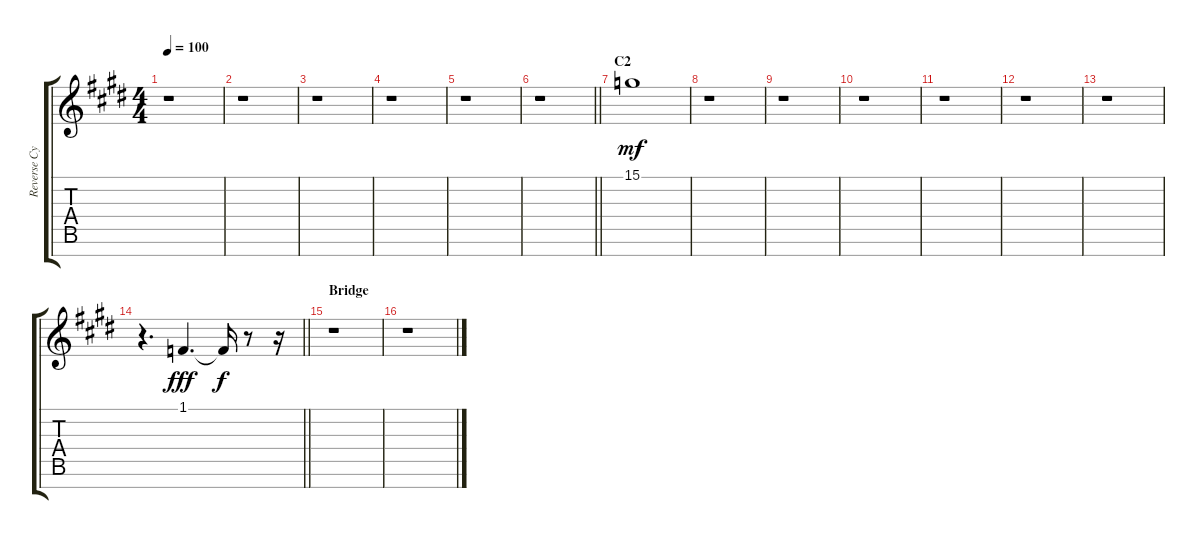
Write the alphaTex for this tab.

\track ("Reverse Cymbal" "Reverse Cy") {instrument applause}
\staff {score tabs}
\tuning (E4 B3 G3 D3 A2 E2 B1) {hide}
\ts (4 4)
\tempo 100
\clef g2
\ks e
r.1{dy mf} |
r.1 |
r.1 |
r.1 |
r.1 |
\barLineRight lightlight
r.1 |
\section ("" "C2")
15.1.1 |
r.1 |
r.1 |
r.1 |
r.1 |
r.1 |
r.1 |
\barLineRight lightlight
r.4{d} 1.1.4{d dy fff instrument reversecymbal} 1.1{t}.16{dy f} r.8 r.16 |
\section ("" "Bridge")
r.1 |
r.1
